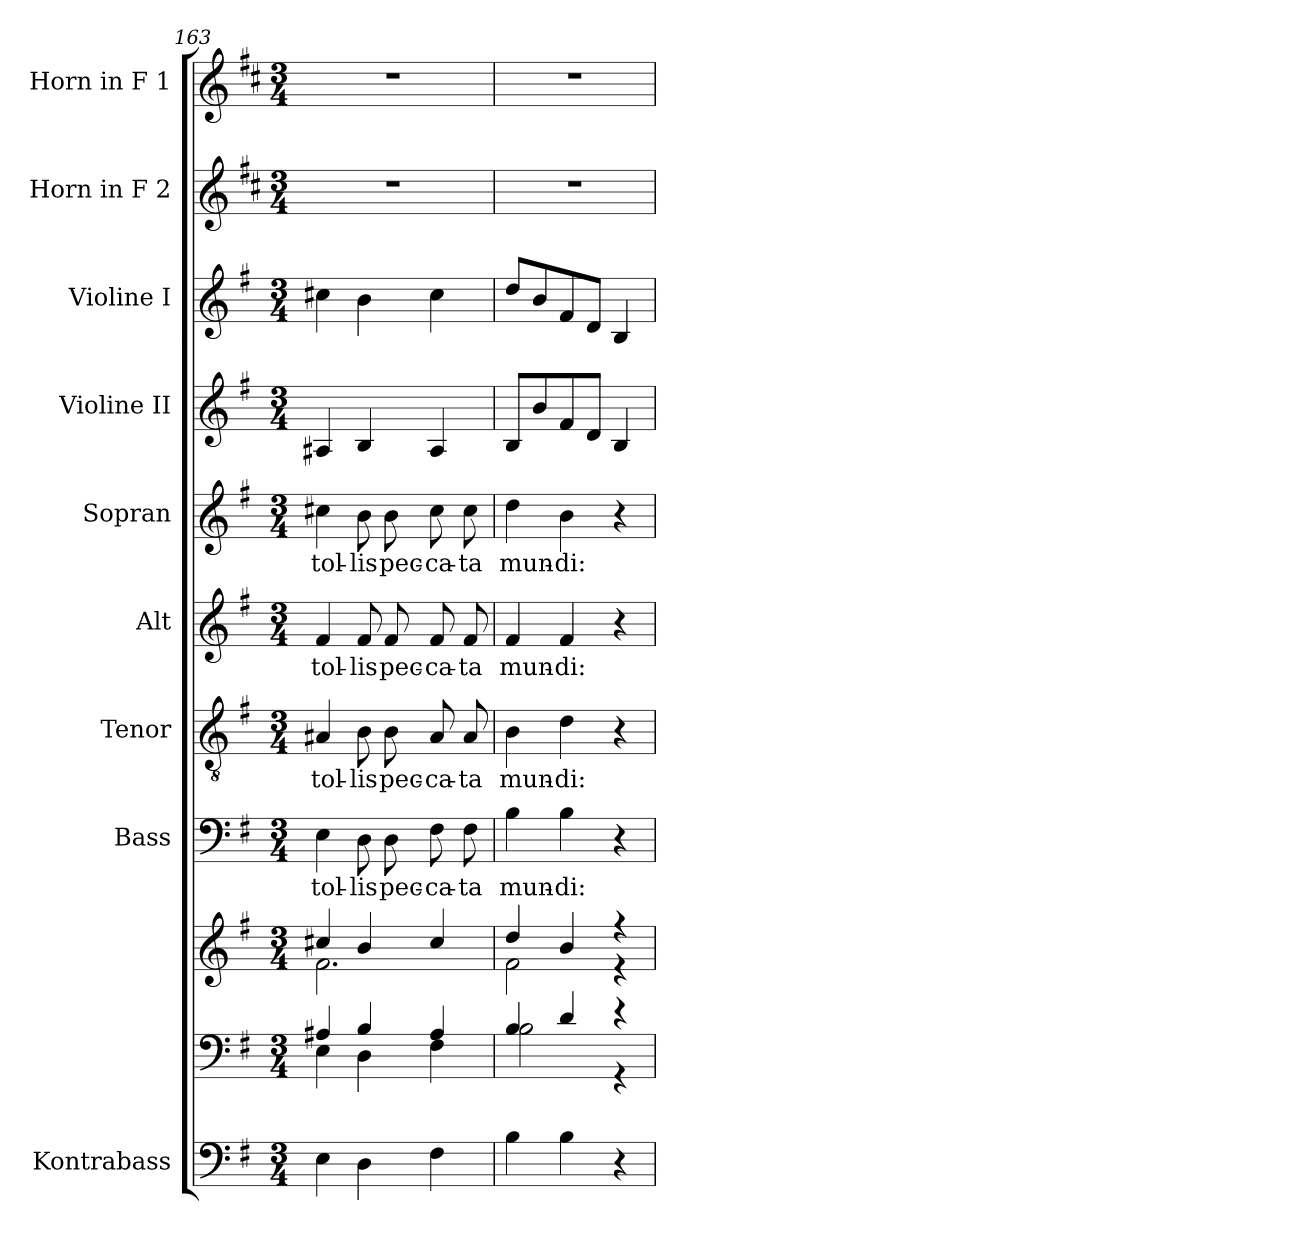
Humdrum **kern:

**kern	**kern	**kern	**kern	**text	**kern	**text	**kern	**text	**kern	**text	**kern	**kern	**kern	**kern
*part10	*part9	*part9	*part8	*part8	*part7	*part7	*part6	*part6	*part5	*part5	*part4	*part3	*part2	*part1
*staff11	*staff10	*staff9	*staff8	*staff8	*staff7	*staff7	*staff6	*staff6	*staff5	*staff5	*staff4	*staff3	*staff2	*staff1
*I"Kontrabass	*	*	*I"Bass	*	*I"Tenor	*	*I"Alt	*	*I"Sopran	*	*I"Violine II	*I"Violine I	*I"Horn in F 2	*I"Horn in F 1
*I'Kb.	*	*	*I'B.	*	*I'T.	*	*I'A.	*	*I'S.	*	*I'Vl. II	*I'Vl. I	*I'Hrn. 2	*I'Hrn. 1
*clefF4	*clefF4	*clefG2	*clefF4	*	*clefGv2	*	*clefG2	*	*clefG2	*	*clefG2	*clefG2	*clefG2	*clefG2
*ITrd7c12	*	*	*	*	*	*	*	*	*	*	*	*	*ITrd4c7	*ITrd4c7
*k[f#]	*k[f#]	*k[f#]	*k[f#]	*	*k[f#]	*	*k[f#]	*	*k[f#]	*	*k[f#]	*k[f#]	*k[f#]	*k[f#]
*G:	*G:	*G:	*G:	*	*G:	*	*G:	*	*G:	*	*G:	*G:	*G:	*G:
*M3/4	*M3/4	*M3/4	*M3/4	*	*M3/4	*	*M3/4	*	*M3/4	*	*M3/4	*M3/4	*M3/4	*M3/4
=163	=163	=163	=163	=163	=163	=163	=163	=163	=163	=163	=163	=163	=163	=163
*	*^	*^	*	*	*	*	*	*	*	*	*	*	*	*
!	!	!	!	!	!	!LO:LY:b	!	!LO:LY:b	!	!LO:LY:b	!	!LO:LY:b	!	!	!	!
4EE\	4A#X/	4E\	4cc#X/	2.f#\	4E\	tol-	4A#X/	tol-	4f#/	tol-	4cc#X\	tol-	4A#X/	4cc#X\	2.r	2.r
!	!	!	!	!	!	!LO:LY:b	!	!LO:LY:b	!	!LO:LY:b	!	!LO:LY:b	!	!	!	!
4DD\	4B/	4D\	4b/	.	8D\	-lis	8B\	-lis	8f#/	-lis	8b\	-lis	4B/	4b\	.	.
!	!	!	!	!	!	!LO:LY:b	!	!LO:LY:b	!	!LO:LY:b	!	!LO:LY:b	!	!	!	!
.	.	.	.	.	8D\	pec-	8B\	pec-	8f#/	pec-	8b\	pec-	.	.	.	.
!	!	!	!	!	!	!LO:LY:b	!	!LO:LY:b	!	!LO:LY:b	!	!LO:LY:b	!	!	!	!
4FF#\	4A#/	4F#\	4cc#/	.	8F#\	-ca-	8A#/	-ca-	8f#/	-ca-	8cc#\	-ca-	4A#/	4cc#\	.	.
!	!	!	!	!	!	!LO:LY:b	!	!LO:LY:b	!	!LO:LY:b	!	!LO:LY:b	!	!	!	!
.	.	.	.	.	8F#\	-ta	8A#/	-ta	8f#/	-ta	8cc#\	-ta	.	.	.	.
=164	=164	=164	=164	=164	=164	=164	=164	=164	=164	=164	=164	=164	=164	=164	=164	=164
!	!	!	!	!	!	!LO:LY:b	!	!LO:LY:b	!	!LO:LY:b	!	!LO:LY:b	!	!	!	!
4BB\	4B/	2B\	4dd/	2f#\	4B\	mun-	4B\	mun-	4f#/	mun-	4dd\	mun-	8B/L	8dd/L	2.r	2.r
.	.	.	.	.	.	.	.	.	.	.	.	.	8b/	8b/	.	.
!	!	!	!	!	!	!LO:LY:b	!	!LO:LY:b	!	!LO:LY:b	!	!LO:LY:b	!	!	!	!
4BB\	4d/	.	4b/	.	4B\	-di:	4d\	-di:	4f#/	-di:	4b\	-di:	8f#/	8f#/	.	.
.	.	.	.	.	.	.	.	.	.	.	.	.	8d/J	8d/J	.	.
4r	4r	4r	4r	4r	4r	.	4r	.	4r	.	4r	.	4B/	4B/	.	.
*	*v	*v	*	*	*	*	*	*	*	*	*	*	*	*	*	*
*	*	*v	*v	*	*	*	*	*	*	*	*	*	*	*	*
=	=	=	=	=	=	=	=	=	=	=	=	=	=	=
*-	*-	*-	*-	*-	*-	*-	*-	*-	*-	*-	*-	*-	*-	*-
